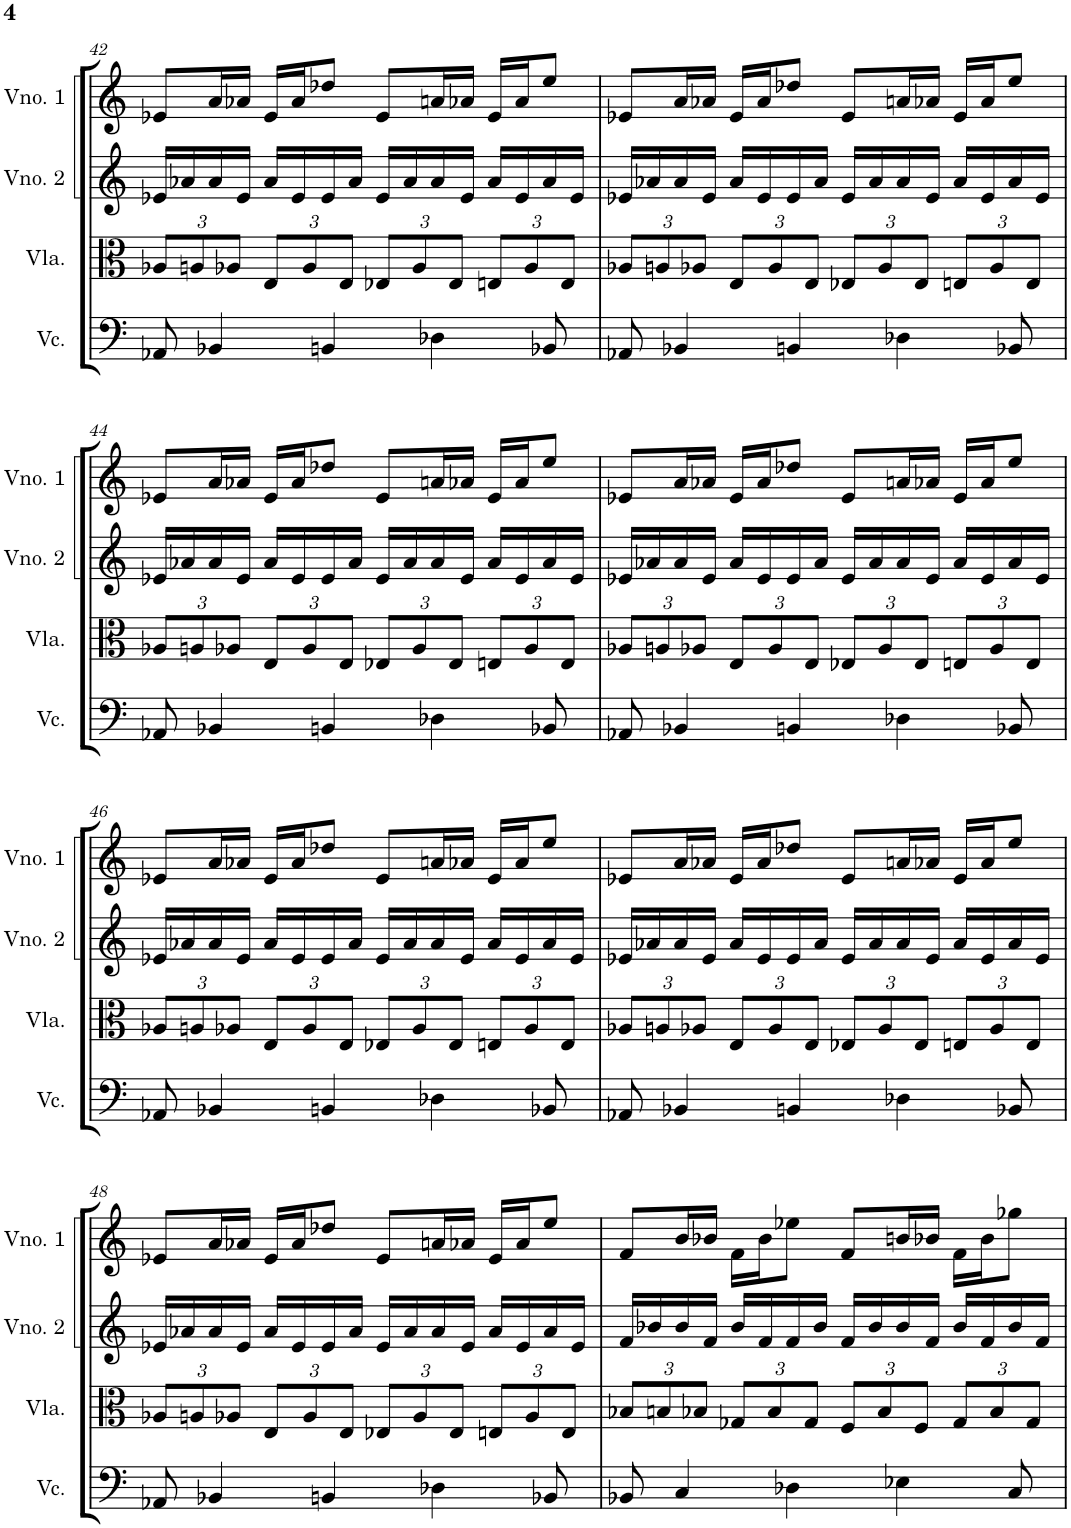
**kern	**kern	**kern	**kern
*part4	*part3	*part2	*part1
*staff4	*staff3	*staff2	*staff1
*I"Violoncelo	*I"Viola	*I"Violino 2	*I"Violino 1
*I'Vc.	*I'Vla.	*I'Vno. 2	*I'Vno. 1
!!LO:PB:g=z
*clefF4	*clefC3	*clefG2	*clefG2
*k[]	*k[]	*k[]	*k[]
*M4/4	*M4/4	*M4/4	*M4/4
*	*Xbrackettup	*	*
=42	=42	=42	=42
8AA-X/	12A-X/L	16e-X/LL	8e-X/L
.	.	16a-X/	.
.	12An/	.	.
4BB-X/	.	16a-/	16a/L
.	12A-X/J	.	.
.	.	16e-/JJ	16a-X/JJ
.	12E/L	16a-/LL	16e-/LL
.	.	16e-/	16a-/J
.	12A-/	.	.
4BBn/	.	16e-/	8dd-X/J
.	12E/J	.	.
.	.	16a-/JJ	.
.	12E-X/L	16e-/LL	8e-/L
.	.	16a-/	.
.	12A-/	.	.
4D-X\	.	16a-/	16an/L
.	12E-/J	.	.
.	.	16e-/JJ	16a-X/JJ
.	12En/L	16a-/LL	16e-/LL
.	.	16e-/	16a-/J
.	12A-/	.	.
8BB-X/	.	16a-/	8ee/J
.	12E/J	.	.
.	.	16e-/JJ	.
=43	=43	=43	=43
8AA-X/	12A-X/L	16e-X/LL	8e-X/L
.	.	16a-X/	.
.	12An/	.	.
4BB-X/	.	16a-/	16a/L
.	12A-X/J	.	.
.	.	16e-/JJ	16a-X/JJ
.	12E/L	16a-/LL	16e-/LL
.	.	16e-/	16a-/J
.	12A-/	.	.
4BBn/	.	16e-/	8dd-X/J
.	12E/J	.	.
.	.	16a-/JJ	.
.	12E-X/L	16e-/LL	8e-/L
.	.	16a-/	.
.	12A-/	.	.
4D-X\	.	16a-/	16an/L
.	12E-/J	.	.
.	.	16e-/JJ	16a-X/JJ
.	12En/L	16a-/LL	16e-/LL
.	.	16e-/	16a-/J
.	12A-/	.	.
8BB-X/	.	16a-/	8ee/J
.	12E/J	.	.
.	.	16e-/JJ	.
!!LO:LB:g=z
=44	=44	=44	=44
8AA-X/	12A-X/L	16e-X/LL	8e-X/L
.	.	16a-X/	.
.	12An/	.	.
4BB-X/	.	16a-/	16a/L
.	12A-X/J	.	.
.	.	16e-/JJ	16a-X/JJ
.	12E/L	16a-/LL	16e-/LL
.	.	16e-/	16a-/J
.	12A-/	.	.
4BBn/	.	16e-/	8dd-X/J
.	12E/J	.	.
.	.	16a-/JJ	.
.	12E-X/L	16e-/LL	8e-/L
.	.	16a-/	.
.	12A-/	.	.
4D-X\	.	16a-/	16an/L
.	12E-/J	.	.
.	.	16e-/JJ	16a-X/JJ
.	12En/L	16a-/LL	16e-/LL
.	.	16e-/	16a-/J
.	12A-/	.	.
8BB-X/	.	16a-/	8ee/J
.	12E/J	.	.
.	.	16e-/JJ	.
=45	=45	=45	=45
8AA-X/	12A-X/L	16e-X/LL	8e-X/L
.	.	16a-X/	.
.	12An/	.	.
4BB-X/	.	16a-/	16a/L
.	12A-X/J	.	.
.	.	16e-/JJ	16a-X/JJ
.	12E/L	16a-/LL	16e-/LL
.	.	16e-/	16a-/J
.	12A-/	.	.
4BBn/	.	16e-/	8dd-X/J
.	12E/J	.	.
.	.	16a-/JJ	.
.	12E-X/L	16e-/LL	8e-/L
.	.	16a-/	.
.	12A-/	.	.
4D-X\	.	16a-/	16an/L
.	12E-/J	.	.
.	.	16e-/JJ	16a-X/JJ
.	12En/L	16a-/LL	16e-/LL
.	.	16e-/	16a-/J
.	12A-/	.	.
8BB-X/	.	16a-/	8ee/J
.	12E/J	.	.
.	.	16e-/JJ	.
!!LO:LB:g=z
=46	=46	=46	=46
8AA-X/	12A-X/L	16e-X/LL	8e-X/L
.	.	16a-X/	.
.	12An/	.	.
4BB-X/	.	16a-/	16a/L
.	12A-X/J	.	.
.	.	16e-/JJ	16a-X/JJ
.	12E/L	16a-/LL	16e-/LL
.	.	16e-/	16a-/J
.	12A-/	.	.
4BBn/	.	16e-/	8dd-X/J
.	12E/J	.	.
.	.	16a-/JJ	.
.	12E-X/L	16e-/LL	8e-/L
.	.	16a-/	.
.	12A-/	.	.
4D-X\	.	16a-/	16an/L
.	12E-/J	.	.
.	.	16e-/JJ	16a-X/JJ
.	12En/L	16a-/LL	16e-/LL
.	.	16e-/	16a-/J
.	12A-/	.	.
8BB-X/	.	16a-/	8ee/J
.	12E/J	.	.
.	.	16e-/JJ	.
=47	=47	=47	=47
8AA-X/	12A-X/L	16e-X/LL	8e-X/L
.	.	16a-X/	.
.	12An/	.	.
4BB-X/	.	16a-/	16a/L
.	12A-X/J	.	.
.	.	16e-/JJ	16a-X/JJ
.	12E/L	16a-/LL	16e-/LL
.	.	16e-/	16a-/J
.	12A-/	.	.
4BBn/	.	16e-/	8dd-X/J
.	12E/J	.	.
.	.	16a-/JJ	.
.	12E-X/L	16e-/LL	8e-/L
.	.	16a-/	.
.	12A-/	.	.
4D-X\	.	16a-/	16an/L
.	12E-/J	.	.
.	.	16e-/JJ	16a-X/JJ
.	12En/L	16a-/LL	16e-/LL
.	.	16e-/	16a-/J
.	12A-/	.	.
8BB-X/	.	16a-/	8ee/J
.	12E/J	.	.
.	.	16e-/JJ	.
!!LO:LB:g=z
=48	=48	=48	=48
8AA-X/	12A-X/L	16e-X/LL	8e-X/L
.	.	16a-X/	.
.	12An/	.	.
4BB-X/	.	16a-/	16a/L
.	12A-X/J	.	.
.	.	16e-/JJ	16a-X/JJ
.	12E/L	16a-/LL	16e-/LL
.	.	16e-/	16a-/J
.	12A-/	.	.
4BBn/	.	16e-/	8dd-X/J
.	12E/J	.	.
.	.	16a-/JJ	.
.	12E-X/L	16e-/LL	8e-/L
.	.	16a-/	.
.	12A-/	.	.
4D-X\	.	16a-/	16an/L
.	12E-/J	.	.
.	.	16e-/JJ	16a-X/JJ
.	12En/L	16a-/LL	16e-/LL
.	.	16e-/	16a-/J
.	12A-/	.	.
8BB-X/	.	16a-/	8ee/J
.	12E/J	.	.
.	.	16e-/JJ	.
=49	=49	=49	=49
8BB-X/	12B-X/L	16f/LL	8f/L
.	.	16b-X/	.
.	12Bn/	.	.
4C/	.	16b-/	16b/L
.	12B-X/J	.	.
.	.	16f/JJ	16b-X/JJ
.	12G-X/L	16b-/LL	16f\LL
.	.	16f/	16b-\J
.	12B-/	.	.
4D-X\	.	16f/	8ee-X\J
.	12G-/J	.	.
.	.	16b-/JJ	.
.	12F/L	16f/LL	8f/L
.	.	16b-/	.
.	12B-/	.	.
4E-X\	.	16b-/	16bn/L
.	12F/J	.	.
.	.	16f/JJ	16b-X/JJ
.	12G-/L	16b-/LL	16f\LL
.	.	16f/	16b-\J
.	12B-/	.	.
8C/	.	16b-/	8gg-X\J
.	12G-/J	.	.
.	.	16f/JJ	.
=	=	=	=
*-	*-	*-	*-
